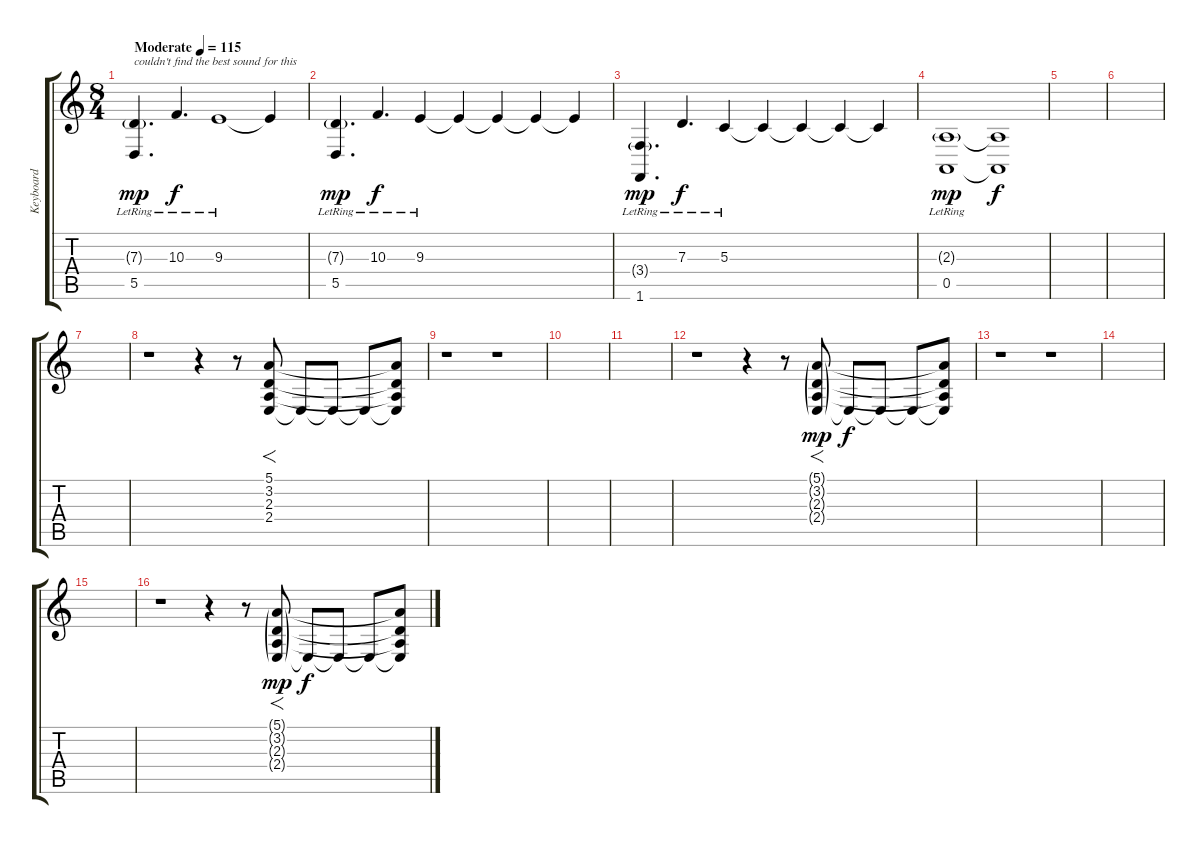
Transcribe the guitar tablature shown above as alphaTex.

\track ("Keyboard" "Keyboard") {instrument acousticgrandpiano}
\staff {score tabs}
\tuning (E4 B3 G3 D3 A2 E2) {hide}
\ts (8 4)
\tempo (115 "Moderate")
\clef g2
\ks c
(7.3{g lr} 5.5{lr}).4{d txt "couldn't find the best sound for this" dy mp instrument acousticgrandpiano} 10.3{lr}.4{d dy f} 9.3{lr}.1 9.3{t}.4 |
(7.3{g lr} 5.5{lr}).4{d dy mp} 10.3{lr}.4{d dy f} 9.3{lr}.4 9.3{t}.4 9.3{t}.4 9.3{t}.4 9.3{t}.4 |
(3.4{g lr} 1.6{lr}).4{d dy mp} 7.3{lr}.4{d dy f} 5.3{lr}.4 5.3{t}.4 5.3{t}.4 5.3{t}.4 5.3{t}.4 |
(2.3{g lr} 0.5{lr}).1{dy mp} (2.3{t} 0.5{t}).1{dy f} |
|
|
|
r.1 r.4 r.8 (5.1 3.2 2.3 2.4).8{f instrument reversecymbal} 2.4{t}.8 2.4{t}.8 2.4{t}.8 (5.1{t} 3.2{t} 2.3{t} 2.4{t}).8 |
r.1{instrument acousticgrandpiano} r.1 |
|
|
r.1 r.4 r.8 (5.1{g} 3.2{g} 2.3{g} 2.4{g}).8{f dy mp instrument reversecymbal} 2.4{t}.8{dy f} 2.4{t}.8 2.4{t}.8 (5.1{t} 3.2{t} 2.3{t} 2.4{t}).8 |
r.1{instrument acousticgrandpiano} r.1 |
|
|
r.1 r.4 r.8 (5.1{g} 3.2{g} 2.3{g} 2.4{g}).8{f dy mp instrument reversecymbal} 2.4{t}.8{dy f} 2.4{t}.8 2.4{t}.8 (5.1{t} 3.2{t} 2.3{t} 2.4{t}).8
